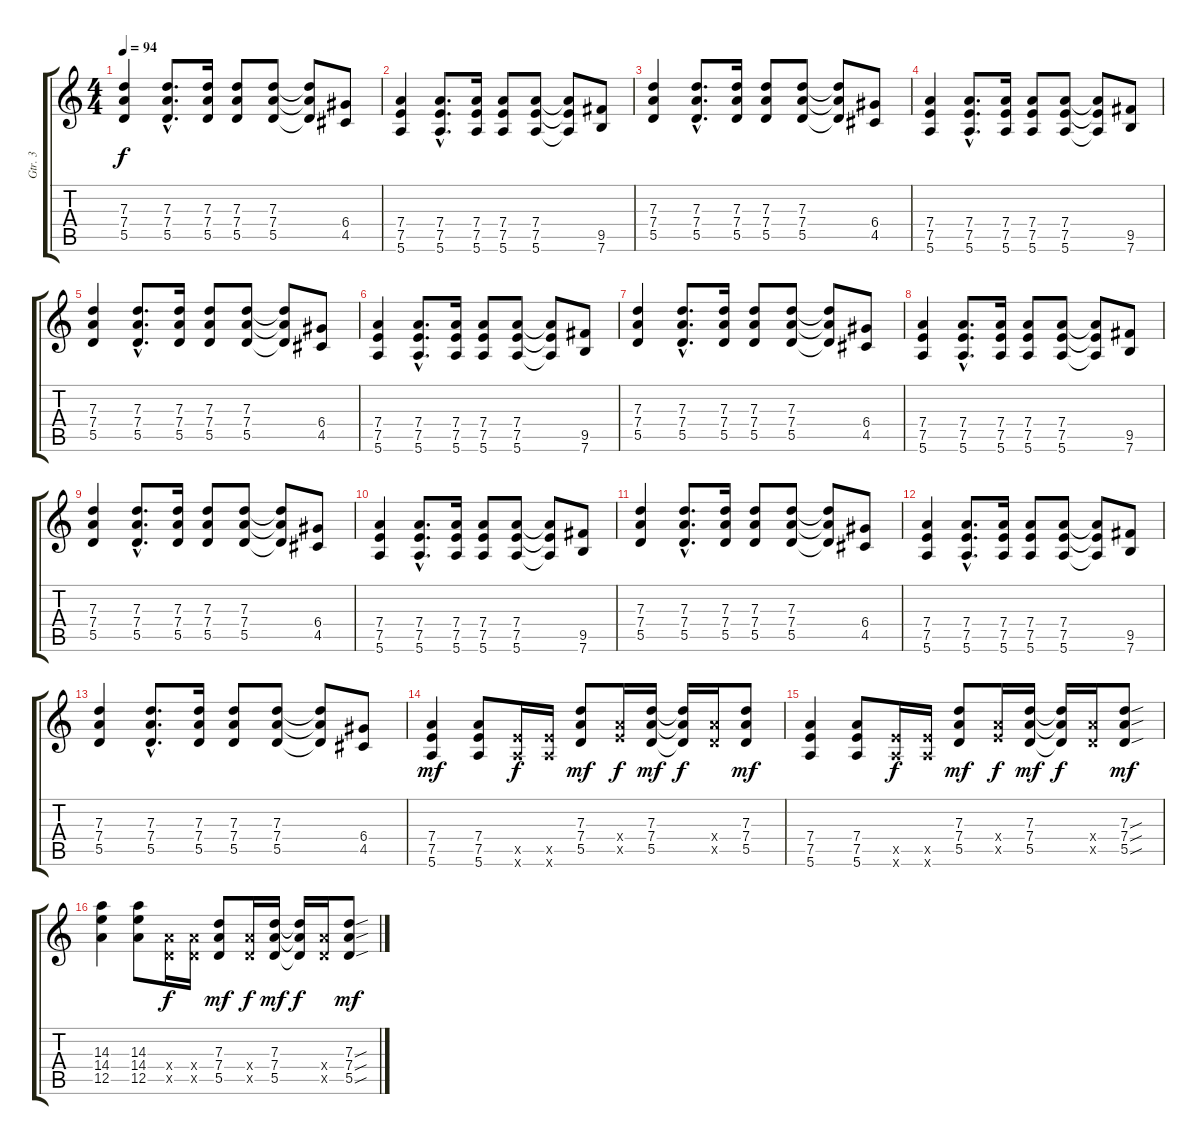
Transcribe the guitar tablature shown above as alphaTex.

\track ("Gtr. 3" "Gtr. 3") {instrument distortionguitar}
\staff {score tabs}
\tuning (E4 B3 G3 D3 A2 E2) {hide}
\ts (4 4)
\tempo 94
\clef g2
\ks c
(7.3 7.4 5.5).4{dy f} (7.3{hac} 7.4{hac} 5.5{hac}).8{d} (7.3 7.4 5.5).16 (7.3 7.4 5.5).8 (7.3 7.4 5.5).8 (7.3{t} 7.4{t} 5.5{t}).8 (6.4 4.5).8 |
(7.4 7.5 5.6).4 (7.4{hac} 7.5{hac} 5.6{hac}).8{d} (7.4 7.5 5.6).16 (7.4 7.5 5.6).8 (7.4 7.5 5.6).8 (7.4{t} 7.5{t} 5.6{t}).8 (9.5 7.6).8 |
(7.3 7.4 5.5).4 (7.3{hac} 7.4{hac} 5.5{hac}).8{d} (7.3 7.4 5.5).16 (7.3 7.4 5.5).8 (7.3 7.4 5.5).8 (7.3{t} 7.4{t} 5.5{t}).8 (6.4 4.5).8 |
(7.4 7.5 5.6).4 (7.4{hac} 7.5{hac} 5.6{hac}).8{d} (7.4 7.5 5.6).16 (7.4 7.5 5.6).8 (7.4 7.5 5.6).8 (7.4{t} 7.5{t} 5.6{t}).8 (9.5 7.6).8 |
(7.3 7.4 5.5).4 (7.3{hac} 7.4{hac} 5.5{hac}).8{d} (7.3 7.4 5.5).16 (7.3 7.4 5.5).8 (7.3 7.4 5.5).8 (7.3{t} 7.4{t} 5.5{t}).8 (6.4 4.5).8 |
(7.4 7.5 5.6).4 (7.4{hac} 7.5{hac} 5.6{hac}).8{d} (7.4 7.5 5.6).16 (7.4 7.5 5.6).8 (7.4 7.5 5.6).8 (7.4{t} 7.5{t} 5.6{t}).8 (9.5 7.6).8 |
(7.3 7.4 5.5).4 (7.3{hac} 7.4{hac} 5.5{hac}).8{d} (7.3 7.4 5.5).16 (7.3 7.4 5.5).8 (7.3 7.4 5.5).8 (7.3{t} 7.4{t} 5.5{t}).8 (6.4 4.5).8 |
(7.4 7.5 5.6).4 (7.4{hac} 7.5{hac} 5.6{hac}).8{d} (7.4 7.5 5.6).16 (7.4 7.5 5.6).8 (7.4 7.5 5.6).8 (7.4{t} 7.5{t} 5.6{t}).8 (9.5 7.6).8 |
(7.3 7.4 5.5).4 (7.3{hac} 7.4{hac} 5.5{hac}).8{d} (7.3 7.4 5.5).16 (7.3 7.4 5.5).8 (7.3 7.4 5.5).8 (7.3{t} 7.4{t} 5.5{t}).8 (6.4 4.5).8 |
(7.4 7.5 5.6).4 (7.4{hac} 7.5{hac} 5.6{hac}).8{d} (7.4 7.5 5.6).16 (7.4 7.5 5.6).8 (7.4 7.5 5.6).8 (7.4{t} 7.5{t} 5.6{t}).8 (9.5 7.6).8 |
(7.3 7.4 5.5).4 (7.3{hac} 7.4{hac} 5.5{hac}).8{d} (7.3 7.4 5.5).16 (7.3 7.4 5.5).8 (7.3 7.4 5.5).8 (7.3{t} 7.4{t} 5.5{t}).8 (6.4 4.5).8 |
(7.4 7.5 5.6).4 (7.4{hac} 7.5{hac} 5.6{hac}).8{d} (7.4 7.5 5.6).16 (7.4 7.5 5.6).8 (7.4 7.5 5.6).8 (7.4{t} 7.5{t} 5.6{t}).8 (9.5 7.6).8 |
(7.3 7.4 5.5).4 (7.3{hac} 7.4{hac} 5.5{hac}).8{d} (7.3 7.4 5.5).16 (7.3 7.4 5.5).8 (7.3 7.4 5.5).8 (7.3{t} 7.4{t} 5.5{t}).8 (6.4 4.5).8 |
(7.4 7.5 5.6).4{dy mf} (7.4 7.5 5.6).8 (7.5{x} 5.6{x}).16{dy f} (7.5{x} 5.6{x}).16 (7.3 7.4 5.5).8{dy mf} (7.4{x} 7.5{x}).16{dy f} (7.3 7.4 5.5).16{dy mf} (7.3{t} 7.4{t} 5.5{t}).16{dy f} (7.4{x} 5.5{x}).16 (7.3 7.4 5.5).8{dy mf} |
(7.4 7.5 5.6).4 (7.4 7.5 5.6).8 (7.5{x} 5.6{x}).16{dy f} (7.5{x} 5.6{x}).16 (7.3 7.4 5.5).8{dy mf} (7.4{x} 7.5{x}).16{dy f} (7.3 7.4 5.5).16{dy mf} (7.3{t} 7.4{t} 5.5{t}).16{dy f} (7.4{x} 5.5{x}).16 (7.3{sou} 7.4{sou} 5.5{sou}).8{dy mf} |
(14.3 14.4 12.5).4 (14.3 14.4 12.5).8 (7.4{x} 5.5{x}).16{dy f} (7.4{x} 5.5{x}).16 (7.3 7.4 5.5).8{dy mf} (7.4{x} 5.5{x}).16{dy f} (7.3 7.4 5.5).16{dy mf} (7.3{t} 7.4{t} 5.5{t}).16{dy f} (7.4{x} 5.5{x}).16 (7.3{sou} 7.4{sou} 5.5{sou}).8{dy mf}
